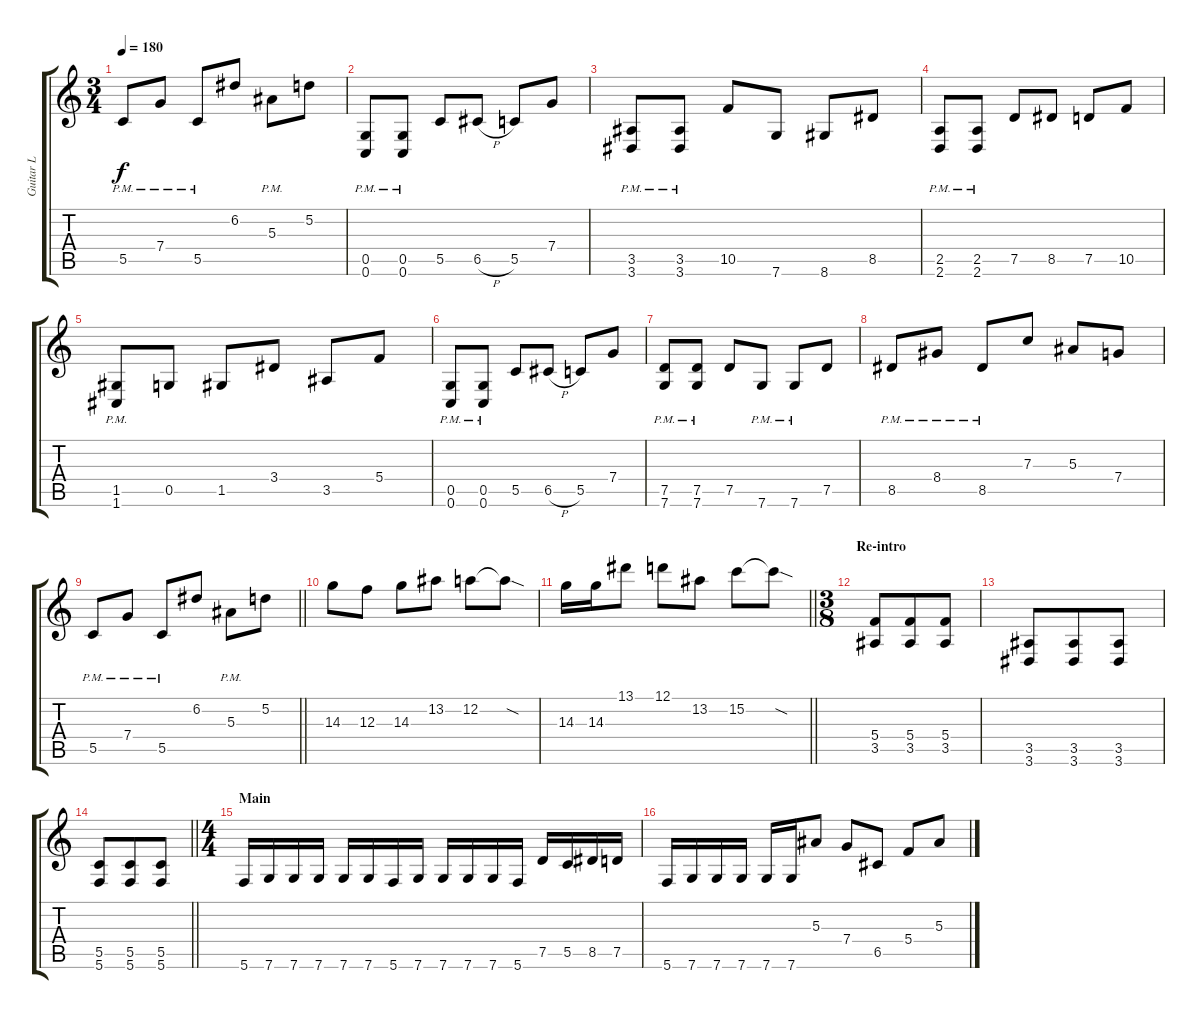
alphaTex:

\track ("Guitar L" "Guitar L") {instrument distortionguitar}
\staff {score tabs}
\tuning (D4 A3 F3 C3 G2 C2) {hide}
\ts (3 4)
\tempo 180
\clef g2
\ks c
5.5{pm}.8{dy f} 7.4{pm}.8 5.5{pm}.8 6.2.8 5.3{pm}.8 5.2.8 |
(0.5{pm} 0.6{pm}).8 (0.5{pm} 0.6{pm}).8 5.5.8 6.5{h}.8 5.5.8 7.4.8 |
(3.5{pm} 3.6{pm}).8 (3.5{pm} 3.6{pm}).8 10.5.8 7.6.8 8.6.8 8.5.8 |
(2.5{pm} 2.6{pm}).8 (2.5{pm} 2.6{pm}).8 7.5.8 8.5.8 7.5.8 10.5.8 |
(1.5{pm} 1.6{pm}).8 0.5.8 1.5.8 3.4.8 3.5.8 5.4.8 |
(0.5{pm} 0.6{pm}).8 (0.5{pm} 0.6{pm}).8 5.5.8 6.5{h}.8 5.5.8 7.4.8 |
(7.5{pm} 7.6{pm}).8 (7.5{pm} 7.6{pm}).8 7.5.8 7.6{pm}.8 7.6{pm}.8 7.5.8 |
8.5{pm}.8 8.4{pm}.8 8.5{pm}.8 7.3.8 5.3.8 7.4.8 |
\barLineRight lightlight
5.5{pm}.8 7.4{pm}.8 5.5{pm}.8 6.2.8 5.3{pm}.8 5.2.8 |
14.3.8 12.3.8 14.3.8 13.2.8 12.2.8 12.2{sod t}.8 |
\barLineRight lightlight
14.3.16 14.3.16 13.1.8 12.1.8 13.2.8 15.2.8 15.2{sod t}.8 |
\ts (3 8)
\section ("" "Re-intro")
(5.4 3.5).8 (5.4 3.5).8 (5.4 3.5).8 |
(3.5 3.6).8 (3.5 3.6).8 (3.5 3.6).8 |
\barLineRight lightlight
(5.5 5.6).8 (5.5 5.6).8 (5.5 5.6).8 |
\ts (4 4)
\section ("" "Main")
5.6.16 7.6.16 7.6.16 7.6.16 7.6.16 7.6.16 5.6.16 7.6.16 7.6.16 7.6.16 7.6.16 5.6.16 7.5.16 5.5.16 8.5.16 7.5.16 |
5.6.16 7.6.16 7.6.16 7.6.16 7.6.16 7.6.16 5.3.8 7.4.8 6.5.8 5.4.8 5.3.8
